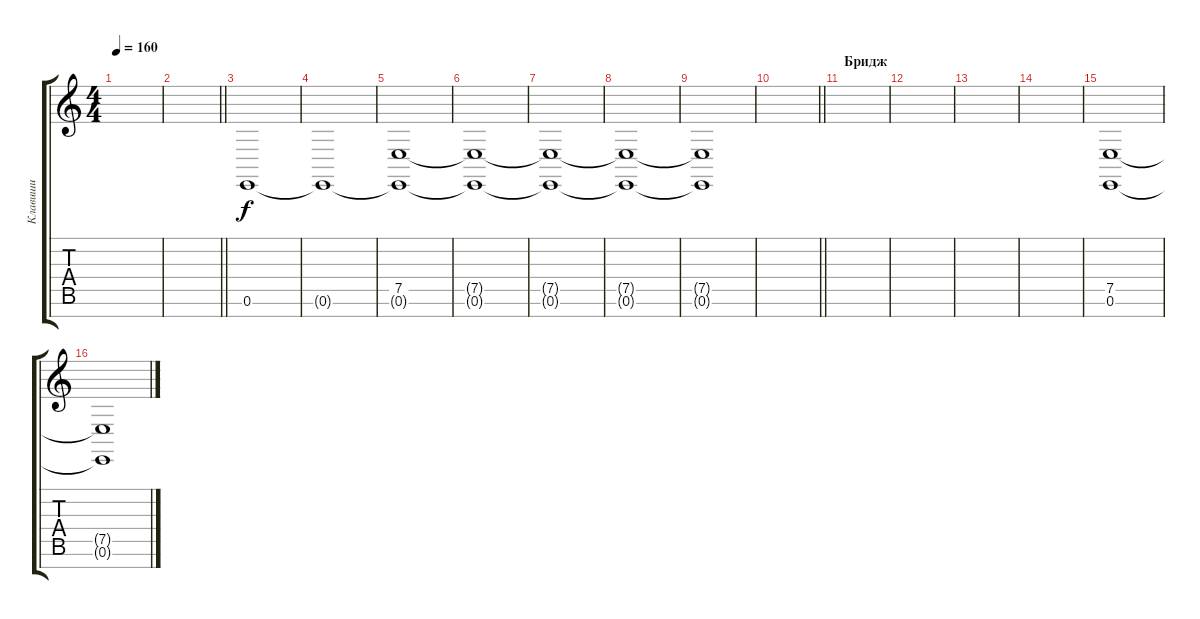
\track ("Клавиши" "Клавиши") {instrument stringensemble1}
\staff {score tabs}
\tuning (E4 B3 G3 D3 A2 E2 B1) {hide}
\ts (4 4)
\tempo 160
\clef g2
\ks c
|
\barLineRight lightlight
|
\section ("" " ")
0.6.1{volume 9} |
0.6{t}.1 |
(7.5 0.6{t}).1 |
(7.5{t} 0.6{t}).1 |
(7.5{t} 0.6{t}).1 |
(7.5{t} 0.6{t}).1{volume 2} |
(7.5{t} 0.6{t}).1 |
\barLineRight lightlight
|
\section ("" "Бридж")
|
|
|
|
(7.5 0.6).1{volume 9} |
(7.5{t} 0.6{t}).1
